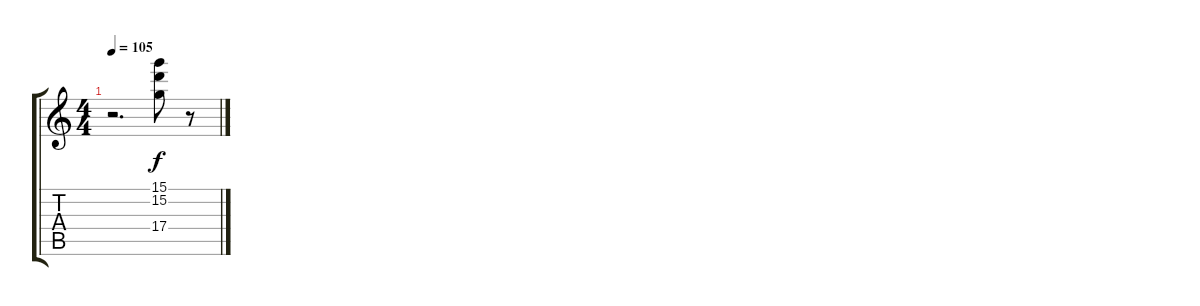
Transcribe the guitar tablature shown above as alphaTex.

\track "" {instrument distortionguitar}
\staff {score tabs}
\tuning (E4 B3 G3 D3 A2 E2) {hide}
\ts (4 4)
\tempo 105
\clef g2
\ks c
r.2{d dy f} (15.1 15.2 17.4).8 r.8
